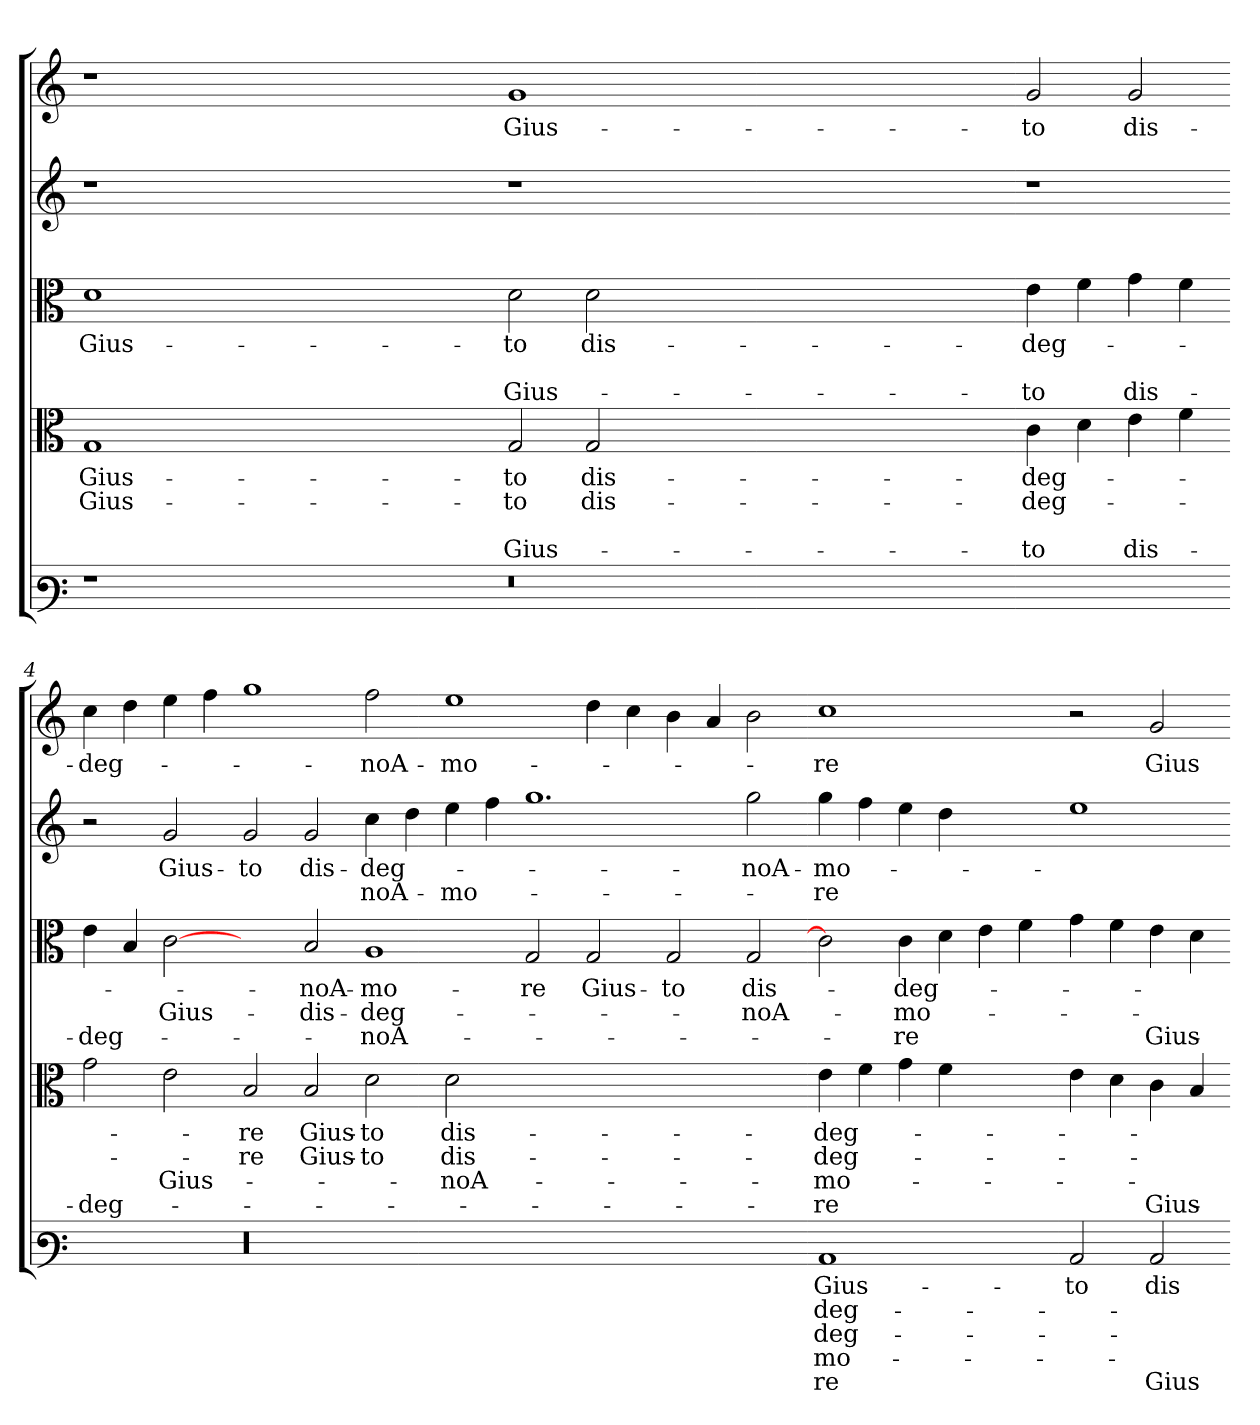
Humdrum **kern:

**kern	**text	**text	**text	**text	**text	**kern	**text	**text	**text	**text	**kern	**text	**text	**text	**kern	**text	**text	**kern	**text
*part5	*part5	*part5	*part5	*part5	*part5	*part4	*part4	*part4	*part4	*part4	*part3	*part3	*part3	*part3	*part2	*part2	*part2	*part1	*part1
*staff5	*staff5	*staff5	*staff5	*staff5	*staff5	*staff4	*staff4	*staff4	*staff4	*staff4	*staff3	*staff3	*staff3	*staff3	*staff2	*staff2	*staff2	*staff1	*staff1
*clefF3	*	*	*	*	*	*clefC3	*	*	*	*	*clefC3	*	*	*	*clefG2	*	*	*clefG2	*
*k[]	*	*	*	*	*	*k[]	*	*	*	*	*k[]	*	*	*	*k[]	*	*	*k[]	*
=1	=1	=1	=1	=1	=1	=1	=1	=1	=1	=1	=1	=1	=1	=1	=1	=1	=1	=1	=1
1r	.	.	.	.	.	1G	Gius-	Gius-	.	.	1d	Gius-	.	.	1r	.	.	1r	.
0.ryy	.	.	.	.	.	0.ryy	.	.	.	.	0.ryy	.	.	.	1ryy	.	.	0.ryy	.
.	.	.	.	.	.	.	.	.	.	.	.	.	.	.	0ryy	.	.	.	.
=2-	=2-	=2-	=2-	=2-	=2-	=2-	=2-	=2-	=2-	=2-	=2-	=2-	=2-	=2-	=2-	=2-	=2-	=2-	=2-
0.r	.	.	.	.	.	2G	to	to	.	Gius-	2d	to	.	Gius-	1r	.	.	1g	Gius-
.	.	.	.	.	.	2G	dis-	dis-	.	.	2d	dis-	.	.	.	.	.	.	.
.	.	.	.	.	.	0.ryy	.	.	.	.	0.ryy	.	.	.	1ryy	.	.	0.ryy	.
.	.	.	.	.	.	.	.	.	.	.	.	.	.	.	0ryy	.	.	.	.
1ryy	.	.	.	.	.	.	.	.	.	.	.	.	.	.	.	.	.	.	.
=3-	=3-	=3-	=3-	=3-	=3-	=3-	=3-	=3-	=3-	=3-	=3-	=3-	=3-	=3-	=3-	=3-	=3-	=3-	=3-
1ryy	.	.	.	.	.	4c	deg-	deg-	.	to	4e	deg-	.	to	1r	.	.	2g	to
.	.	.	.	.	.	4d	.	.	.	.	4f	.	.	.	.	.	.	.	.
.	.	.	.	.	.	4e	.	.	.	dis-	4g	.	.	dis-	.	.	.	2g	dis-
.	.	.	.	.	.	4f	.	.	.	.	4f	.	.	.	.	.	.	.	.
=4-	=4-	=4-	=4-	=4-	=4-	=4-	=4-	=4-	=4-	=4-	=4-	=4-	=4-	=4-	=4-	=4-	=4-	=4-	=4-
1ryy	.	.	.	.	.	2g	.	.	.	deg-	4e	.	.	deg-	2r	.	.	4cc	deg-
.	.	.	.	.	.	.	.	.	.	.	4B	.	.	.	.	.	.	4dd	.
.	.	.	.	.	.	2e	.	.	Gius-	.	[2c	.	Gius-	.	2g	Gius-	.	4ee	.
.	.	.	.	.	.	.	.	.	.	.	.	.	.	.	.	.	.	4ff	.
00r	.	.	.	.	.	2B	re	re	.	.	2ryy	.	.	.	2g	to	.	1gg	.
.	.	.	.	.	.	2B	Gius-	Gius-	.	.	2B	noA-	dis-	.	2g	dis-	.	.	.
.	.	.	.	.	.	2d	to	to	.	.	1A	mo-	deg-	noA-	4cc	deg-	noA-	2ff	noA-
.	.	.	.	.	.	.	.	.	.	.	.	.	.	.	4dd	.	.	.	.
.	.	.	.	.	.	2d	dis-	dis-	noA-	.	.	.	.	.	4ee	.	mo-	1ee	mo-
.	.	.	.	.	.	.	.	.	.	.	.	.	.	.	4ff	.	.	.	.
.	.	.	.	.	.	0ryy	.	.	.	.	2G	re	.	.	1.gg	.	.	.	.
.	.	.	.	.	.	.	.	.	.	.	2G	Gius-	.	.	.	.	.	4dd	.
.	.	.	.	.	.	.	.	.	.	.	.	.	.	.	.	.	.	4cc	.
.	.	.	.	.	.	.	.	.	.	.	2G	to	.	.	.	.	.	4b	.
.	.	.	.	.	.	.	.	.	.	.	.	.	.	.	.	.	.	4a	.
.	.	.	.	.	.	.	.	.	.	.	2G	dis-	noA-	.	2gg	noA-	.	2b	.
=9-	=9-	=9-	=9-	=9-	=9-	=9-	=9-	=9-	=9-	=9-	=9-	=9-	=9-	=9-	=9-	=9-	=9-	=9-	=9-
1C	Gius-	deg-	deg-	mo-	re	4e	deg-	deg-	mo-	re	2c]	.	.	.	4gg	mo-	re	1cc	re
.	.	.	.	.	.	4f	.	.	.	.	.	.	.	.	4ff	.	.	.	.
.	.	.	.	.	.	4g	.	.	.	.	4c	deg-	mo-	re	4ee	.	.	.	.
.	.	.	.	.	.	4f	.	.	.	.	4d	.	.	.	4dd	.	.	.	.
2ryy	.	.	.	.	.	2ryy	.	.	.	.	4e	.	.	.	2ryy	.	.	2ryy	.
.	.	.	.	.	.	.	.	.	.	.	4f	.	.	.	.	.	.	.	.
=10-	=10-	=10-	=10-	=10-	=10-	=10-	=10-	=10-	=10-	=10-	=10-	=10-	=10-	=10-	=10-	=10-	=10-	=10-	=10-
2C	to	.	.	.	.	4e	.	.	.	.	4g	.	.	.	1ee	.	.	2r	.
.	.	.	.	.	.	4d	.	.	.	.	4f	.	.	.	.	.	.	.	.
2C	dis-	.	.	.	Gius-	4c	.	.	.	Gius-	4e	.	.	Gius-	.	.	.	2g	Gius-
.	.	.	.	.	.	4B	.	.	.	.	4d	.	.	.	.	.	.	.	.
=-	=-	=-	=-	=-	=-	=-	=-	=-	=-	=-	=-	=-	=-	=-	=-	=-	=-	=-	=-
*-	*-	*-	*-	*-	*-	*-	*-	*-	*-	*-	*-	*-	*-	*-	*-	*-	*-	*-	*-
